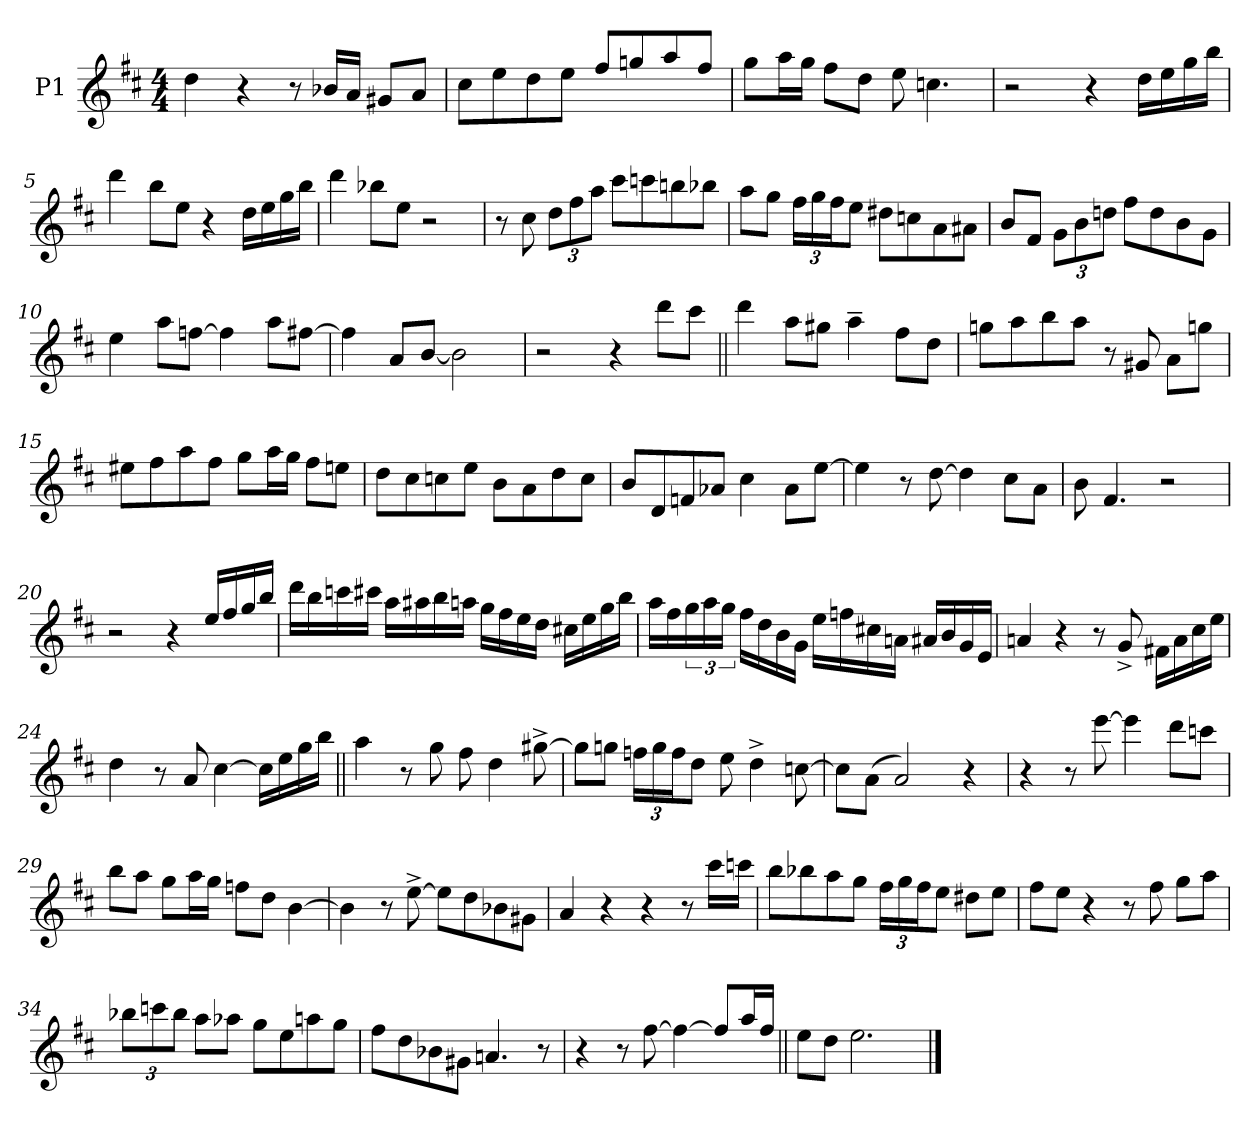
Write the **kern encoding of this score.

**kern
*part1
*staff1
*I"P1
*clefG2
*k[f#c#]
*D:
*M4/4
=1
4dd\
4r
8r
16b-X/LL
16a/JJ
8g#X/L
8a/J
!!LO:LB:g=z
=2
8cc#\L
8ee\
8dd\
8ee\J
8ff#/L
8ggn/
8aa/
8ff#/J
=3
8gg\L
16aa\L
16gg\JJ
8ff#\L
8dd\J
8ee\
4.ccn\
=4
2r
4r
16dd\LL
16ee\
16gg\
16bb\JJ
=5
4ddd\
8bb\L
8ee\J
4r
16dd\LL
16ee\
16gg\
16bb\JJ
=6
4ddd\
8bb-X\L
8ee\J
2r
!!LO:LB:g=z
=7
8r
8cc#\
12dd\L
12ff#\
12aa\J
8ccc#\L
8cccn\
8bbn\
8bb-X\J
=8
8aa\L
8gg\J
24ff#\LL
24gg\
24ff#\J
8ee\J
8dd#X\L
8ccn\
8a\
8a#X\J
=9
8b/L
8f#/J
12g\L
12b\
12ddn\J
8ff#\L
8dd\
8b\
8g\J
=10
4ee\
8aa\L
[8ffn\J
4ff\]
8aa\L
[8ff#X\J
!!LO:LB:g=z
=11
4ff#\]
8a/L
[8b/J
2b\]
=12
2r
4r
8ddd\L
8ccc#\J
=13||
4ddd\
8aa\L
8gg#X\J
4aa~\
8ff#\L
8dd\J
=14
8ggn\L
8aa\
8bb\
8aa\J
8r
8g#X/
8a\L
8ggn\J
=15
8ee#X\L
8ff#\
8aa\
8ff#\J
8gg\L
16aa\L
16gg\JJ
8ff#\L
8een\J
!!LO:LB:g=z
=16
8dd\L
8cc#\
8ccn\
8ee\J
8b\L
8a\
8dd\
8cc\J
=17
8b/L
8d/
8fn/
8a-X/J
4cc#\
8a-\L
[8ee\J
=18
4ee\]
8r
[8dd\
4dd\]
8cc#\L
8a\J
=19
8b\
4.f#/
2r
=20
2r
4r
16ee/LL
16ff#/
16gg/
16bb/JJ
!!LO:LB:g=z
=21
16ddd\LL
16bb\
16cccn\
16ccc#X\JJ
16aa\LL
16aa#X\
16bb\
16aan\JJ
16gg\LL
16ff#\
16ee\
16dd\JJ
16cc#X\LL
16ee\
16gg\
16bb\JJ
=22
16aa\LL
16ff#\
24gg\
24aa\
24gg\JJ
16ff#\LL
16dd\
16b\
16g\JJ
16ee\LL
16ffn\
16cc#X\
16an\JJ
16a#X/LL
16b/
16g/
16e/JJ
!!LO:LB:g=z
=23
4an/
4r
8r
8g^/
16f#X\LL
16a\
16cc#\
16ee\JJ
=24
4dd\
8r
8a/
[4cc#\
16cc#\LL]
16ee\
16gg\
16bb\JJ
=25||
4aa\
8r
8gg\
8ff#\
4dd\
[8gg#^\
=26
8gg#\L]
8ggn\J
24ffn\LL
24gg\
24ff\J
8dd\J
8ee\
4dd^\
[8cc\
=27
8cc\L]
(<8a\J
2a/)
4r
!!LO:LB:g=z
=28
4r
8r
[8eee\
4eee\]
8ddd\L
8cccn\J
=29
8bb\L
8aa\J
8gg\L
16aa\L
16gg\JJ
8ffn\L
8dd\J
[4b\
=30
4b\]
8r
[8ee^\
8ee\L]
8dd\
8b-X\
8g#X\J
=31
4a/
4r
4r
8r
16ccc#\LL
16cccn\JJ
!!LO:PB:g=z
=32
8bb\L
8bb-X\
8aa\
8gg\J
24ff#\LL
24gg\
24ff#\J
8ee\J
8dd#X\L
8ee\J
=33
8ff#\L
8ee\J
4r
8r
8ff#\
8gg\L
8aa\J
=34
*Xbrackettup
12bb-X\L
12cccn\
12bb-\J
8aa\L
8aa-X\J
8gg\L
8ee\
8aan\
8gg\J
=35
8ff#\L
8dd\
8b-X\
8g#X\J
4.an/
8r
!!LO:LB:g=z
=36
4r
8r
[8ff#\
4ff#\_
8ff#/L]
16aa/L
16ff#/JJ
=37||
8ee\L
8dd\J
2.ee\
==
*-
